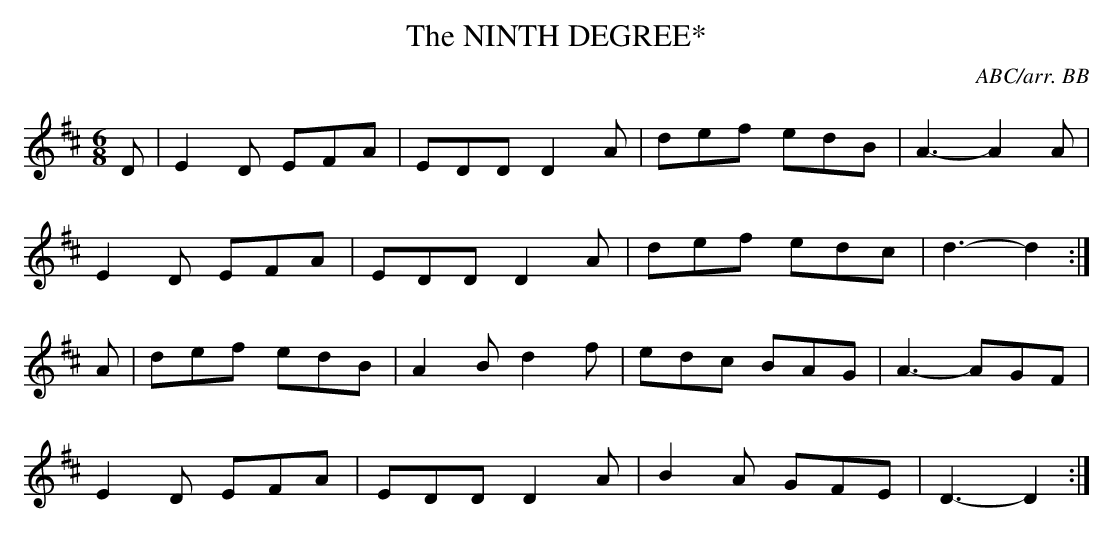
X:1
T:NINTH DEGREE*, The
C:ABC/arr. BB
M:6/8
L:1/8
K:D % source key = Eb
D|E2D EFA|EDD D2A|def edB|A3-A2A|
E2D EFA|EDD D2A|def edc|d3-d2 :|
A|def edB|A2B d2f|edc BAG|A3-AGF|
E2D EFA|EDD D2A|B2A GFE|D3-D2 :|
